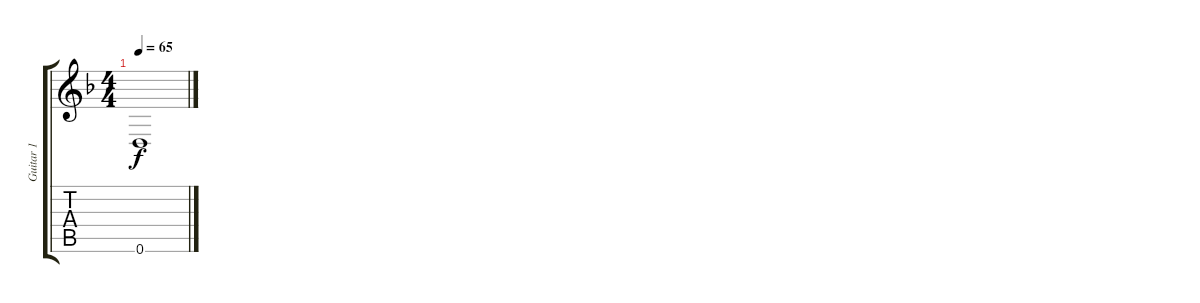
\track ("Guitar 1" "Guitar 1") {instrument acousticguitarsteel}
\staff {score tabs}
\tuning (E4 B3 G3 D3 A2 D2) {hide}
\ts (4 4)
\tempo 65
\clef g2
\ks dminor
0.6.1{dy f}
